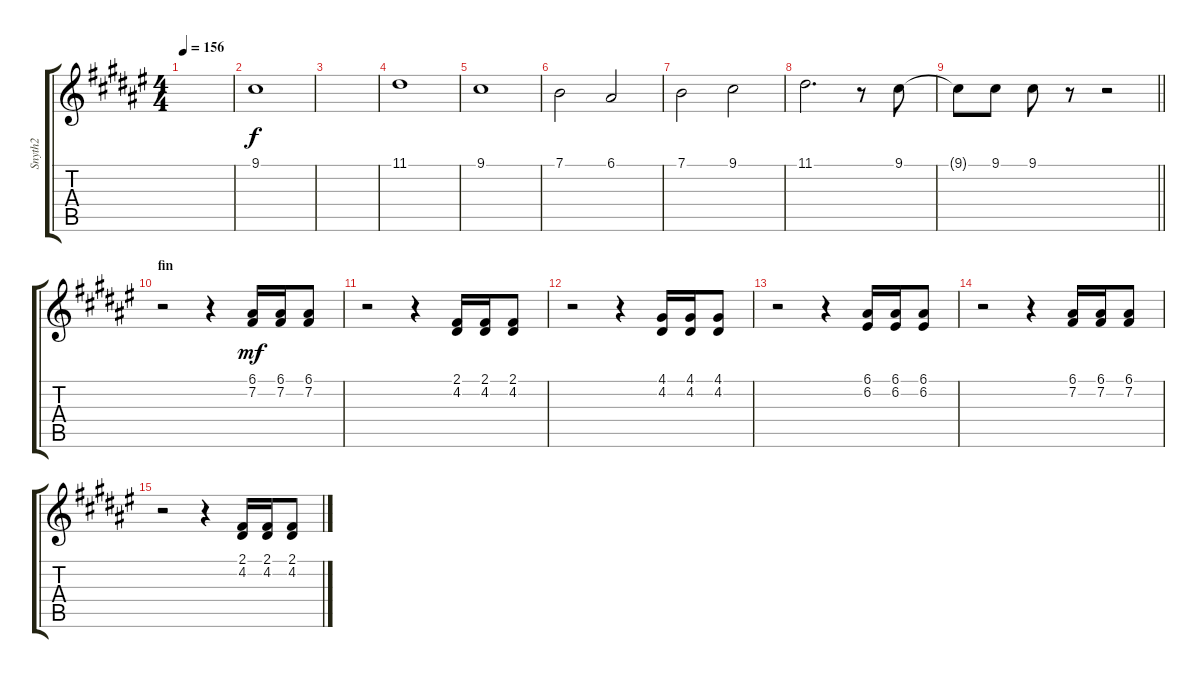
\track ("Snyth2" "Snyth2") {instrument vibraphone}
\staff {score tabs}
\tuning (E4 B3 G3 D3 A2 E2) {hide}
\ts (4 4)
\tempo 156
\clef g2
\ks f#
|
9.1.1 |
|
11.1.1 |
9.1.1 |
7.1.2 6.1.2 |
7.1.2 9.1.2 |
11.1.2{d} r.8 9.1.8 |
\barLineRight lightlight
9.1{t}.8 9.1.8 9.1.8 r.8 r.2 |
\section ("" "fin")
r.2{instrument tremolostrings} r.4 (6.1 7.2).16{dy mf} (6.1 7.2).16 (6.1 7.2).8 |
r.2 r.4 (2.1 4.2).16 (2.1 4.2).16 (2.1 4.2).8 |
r.2 r.4 (4.1 4.2).16 (4.1 4.2).16 (4.1 4.2).8 |
r.2 r.4 (6.1 6.2).16 (6.1 6.2).16 (6.1 6.2).8 |
r.2 r.4 (6.1 7.2).16 (6.1 7.2).16 (6.1 7.2).8 |
r.2 r.4 (2.1 4.2).16 (2.1 4.2).16 (2.1 4.2).8
